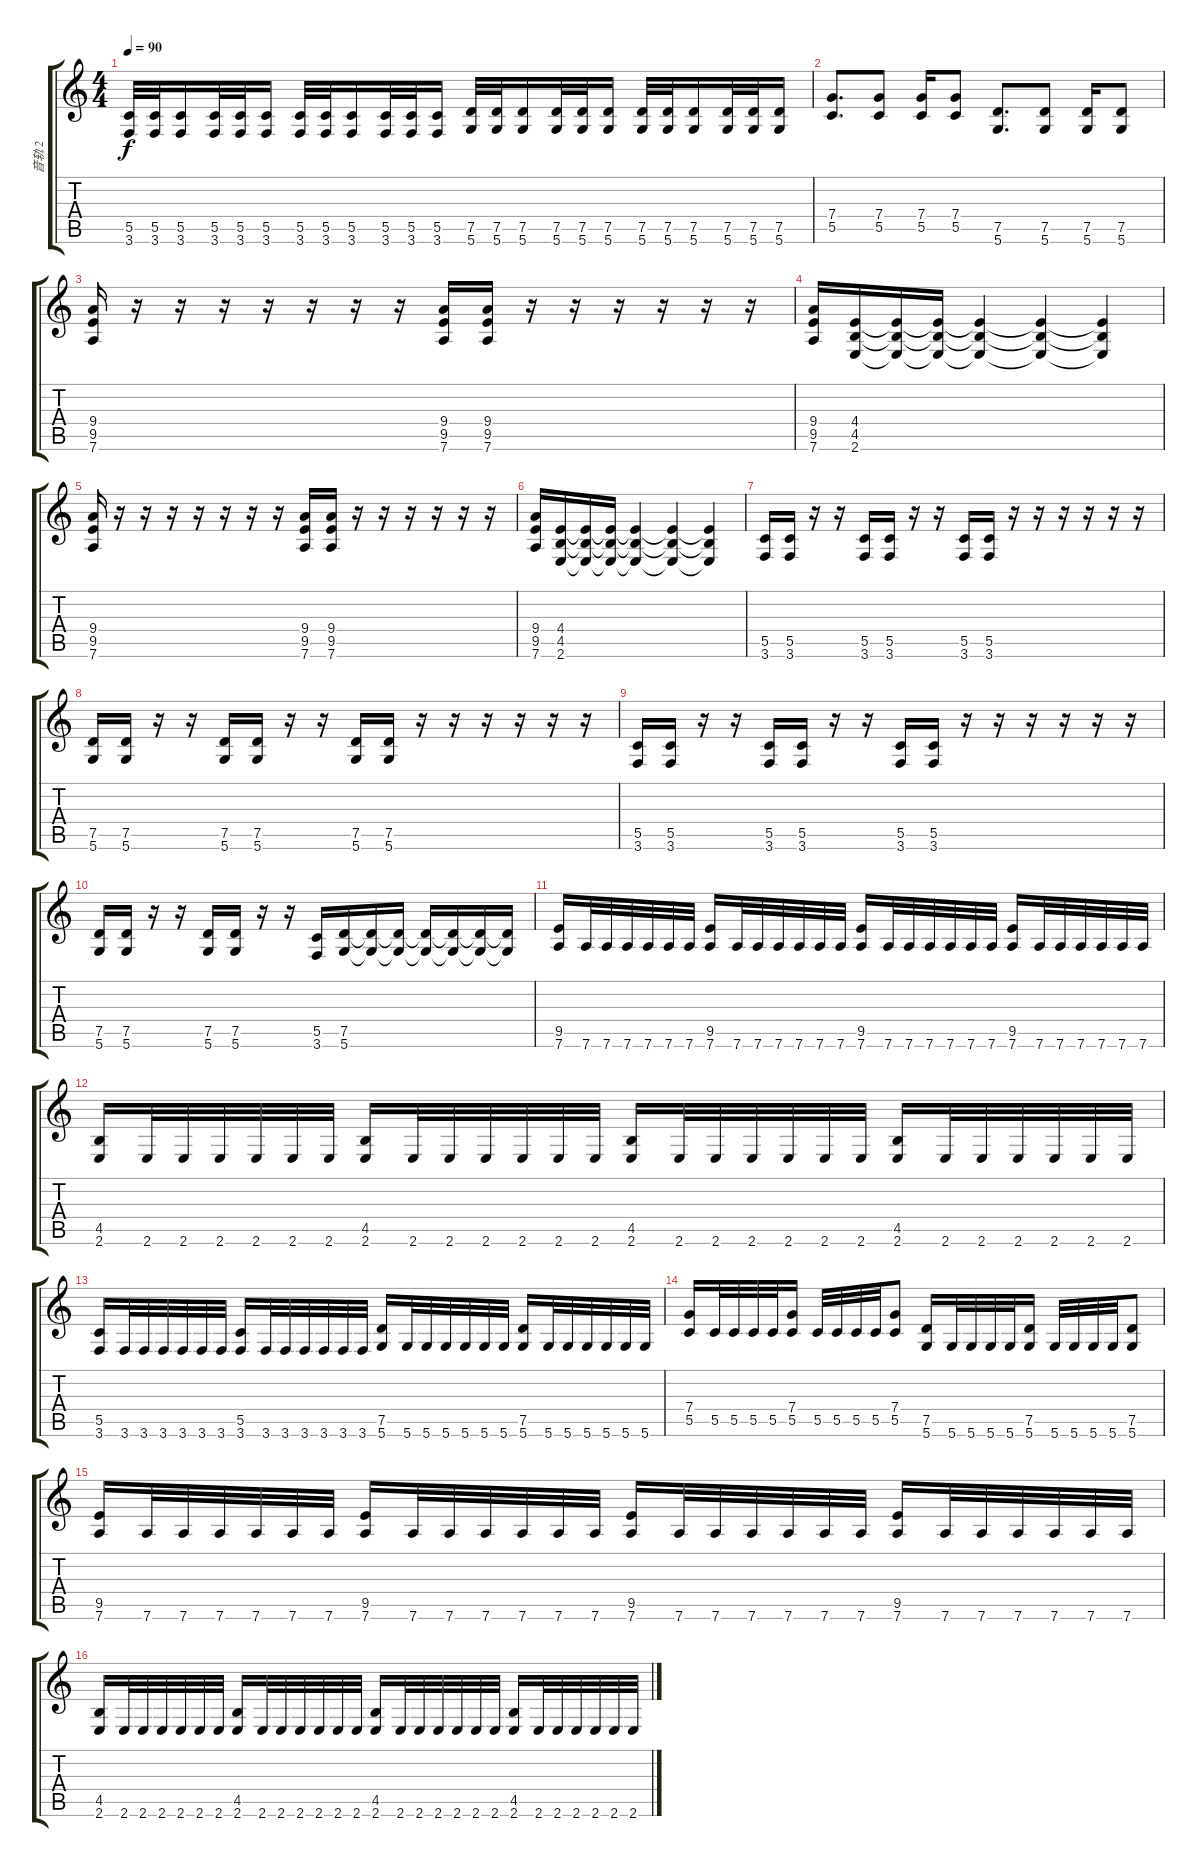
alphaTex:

\track ("音轨 2" "音轨 2") {instrument distortionguitar}
\staff {score tabs}
\tuning (D4 A3 F3 C3 G2 D2) {hide}
\ts (4 4)
\tempo 90
\clef g2
\ks c
(5.5 3.6).32{dy f} (5.5 3.6).32 (5.5 3.6).16 (5.5 3.6).32 (5.5 3.6).32 (5.5 3.6).16 (5.5 3.6).32 (5.5 3.6).32 (5.5 3.6).16 (5.5 3.6).32 (5.5 3.6).32 (5.5 3.6).16 (7.5 5.6).32 (7.5 5.6).32 (7.5 5.6).16 (7.5 5.6).32 (7.5 5.6).32 (7.5 5.6).16 (7.5 5.6).32 (7.5 5.6).32 (7.5 5.6).16 (7.5 5.6).32 (7.5 5.6).32 (7.5 5.6).16 |
(7.4 5.5).8{d} (7.4 5.5).8 (7.4 5.5).16 (7.4 5.5).8 (7.5 5.6).8{d} (7.5 5.6).8 (7.5 5.6).16 (7.5 5.6).8 |
(9.4 9.5 7.6).16 r.16 r.16 r.16 r.16 r.16 r.16 r.16 (9.4 9.5 7.6).16 (9.4 9.5 7.6).16 r.16 r.16 r.16 r.16 r.16 r.16 |
(9.4 9.5 7.6).16 (4.4 4.5 2.6).16 (4.4{t} 4.5{t} 2.6{t}).16 (4.4{t} 4.5{t} 2.6{t}).16 (4.4{t} 4.5{t} 2.6{t}).4 (4.4{t} 4.5{t} 2.6{t}).4 (4.4{t} 4.5{t} 2.6{t}).4 |
(9.4 9.5 7.6).16 r.16 r.16 r.16 r.16 r.16 r.16 r.16 (9.4 9.5 7.6).16 (9.4 9.5 7.6).16 r.16 r.16 r.16 r.16 r.16 r.16 |
(9.4 9.5 7.6).16 (4.4 4.5 2.6).16 (4.4{t} 4.5{t} 2.6{t}).16 (4.4{t} 4.5{t} 2.6{t}).16 (4.4{t} 4.5{t} 2.6{t}).4 (4.4{t} 4.5{t} 2.6{t}).4 (4.4{t} 4.5{t} 2.6{t}).4 |
(5.5 3.6).16 (5.5 3.6).16 r.16 r.16 (5.5 3.6).16 (5.5 3.6).16 r.16 r.16 (5.5 3.6).16 (5.5 3.6).16 r.16 r.16 r.16 r.16 r.16 r.16 |
(7.5 5.6).16 (7.5 5.6).16 r.16 r.16 (7.5 5.6).16 (7.5 5.6).16 r.16 r.16 (7.5 5.6).16 (7.5 5.6).16 r.16 r.16 r.16 r.16 r.16 r.16 |
(5.5 3.6).16 (5.5 3.6).16 r.16 r.16 (5.5 3.6).16 (5.5 3.6).16 r.16 r.16 (5.5 3.6).16 (5.5 3.6).16 r.16 r.16 r.16 r.16 r.16 r.16 |
(7.5 5.6).16 (7.5 5.6).16 r.16 r.16 (7.5 5.6).16 (7.5 5.6).16 r.16 r.16 (5.5 3.6).16 (7.5 5.6).16 (7.5{t} 5.6{t}).16 (7.5{t} 5.6{t}).16 (7.5{t} 5.6{t}).16 (7.5{t} 5.6{t}).16 (7.5{t} 5.6{t}).16 (7.5{t} 5.6{t}).16 |
(9.5 7.6).16 7.6.32 7.6.32 7.6.32 7.6.32 7.6.32 7.6.32 (9.5 7.6).16 7.6.32 7.6.32 7.6.32 7.6.32 7.6.32 7.6.32 (9.5 7.6).16 7.6.32 7.6.32 7.6.32 7.6.32 7.6.32 7.6.32 (9.5 7.6).16 7.6.32 7.6.32 7.6.32 7.6.32 7.6.32 7.6.32 |
(4.5 2.6).16 2.6.32 2.6.32 2.6.32 2.6.32 2.6.32 2.6.32 (4.5 2.6).16 2.6.32 2.6.32 2.6.32 2.6.32 2.6.32 2.6.32 (4.5 2.6).16 2.6.32 2.6.32 2.6.32 2.6.32 2.6.32 2.6.32 (4.5 2.6).16 2.6.32 2.6.32 2.6.32 2.6.32 2.6.32 2.6.32 |
(5.5 3.6).16 3.6.32 3.6.32 3.6.32 3.6.32 3.6.32 3.6.32 (5.5 3.6).16 3.6.32 3.6.32 3.6.32 3.6.32 3.6.32 3.6.32 (7.5 5.6).16 5.6.32 5.6.32 5.6.32 5.6.32 5.6.32 5.6.32 (7.5 5.6).16 5.6.32 5.6.32 5.6.32 5.6.32 5.6.32 5.6.32 |
(7.4 5.5).16 5.5.32 5.5.32 5.5.32 5.5.32 (7.4 5.5).16 5.5.32 5.5.32 5.5.32 5.5.32 (7.4 5.5).8 (7.5 5.6).16 5.6.32 5.6.32 5.6.32 5.6.32 (7.5 5.6).16 5.6.32 5.6.32 5.6.32 5.6.32 (7.5 5.6).8 |
(9.5 7.6).16 7.6.32 7.6.32 7.6.32 7.6.32 7.6.32 7.6.32 (9.5 7.6).16 7.6.32 7.6.32 7.6.32 7.6.32 7.6.32 7.6.32 (9.5 7.6).16 7.6.32 7.6.32 7.6.32 7.6.32 7.6.32 7.6.32 (9.5 7.6).16 7.6.32 7.6.32 7.6.32 7.6.32 7.6.32 7.6.32 |
(4.5 2.6).16 2.6.32 2.6.32 2.6.32 2.6.32 2.6.32 2.6.32 (4.5 2.6).16 2.6.32 2.6.32 2.6.32 2.6.32 2.6.32 2.6.32 (4.5 2.6).16 2.6.32 2.6.32 2.6.32 2.6.32 2.6.32 2.6.32 (4.5 2.6).16 2.6.32 2.6.32 2.6.32 2.6.32 2.6.32 2.6.32
